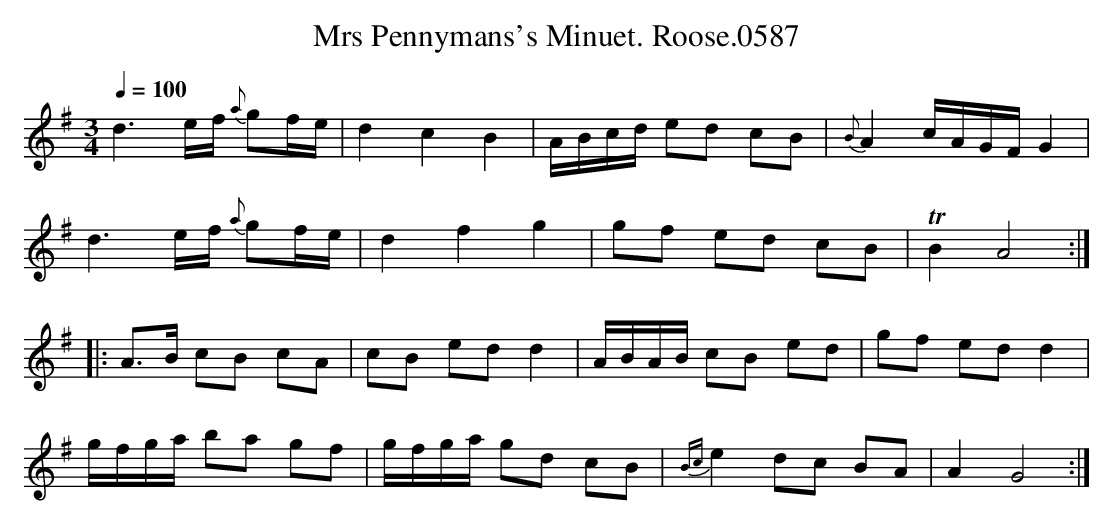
X:1
T:Mrs Pennymans's Minuet. Roose.0587
M:3/4
L:1/8
Q:1/4=100
K:G
d3 e/f/ {a}gf/e/ | d2c2B2 | A/B/c/d/ ed cB | {B}A2 c/A/G/F/ G2 |
d3 e/f/ {a}gf/e/ | d2f2g2 | gf ed cB | TB2A4 :|
|:A>B cB cA | cB ed d2 | A/B/A/B/ cB ed | gf ed d2 |
g/f/g/a/ ba gf | g/f/g/a/ gd cB | {Bc}e2 dc BA | A2G4 :|
